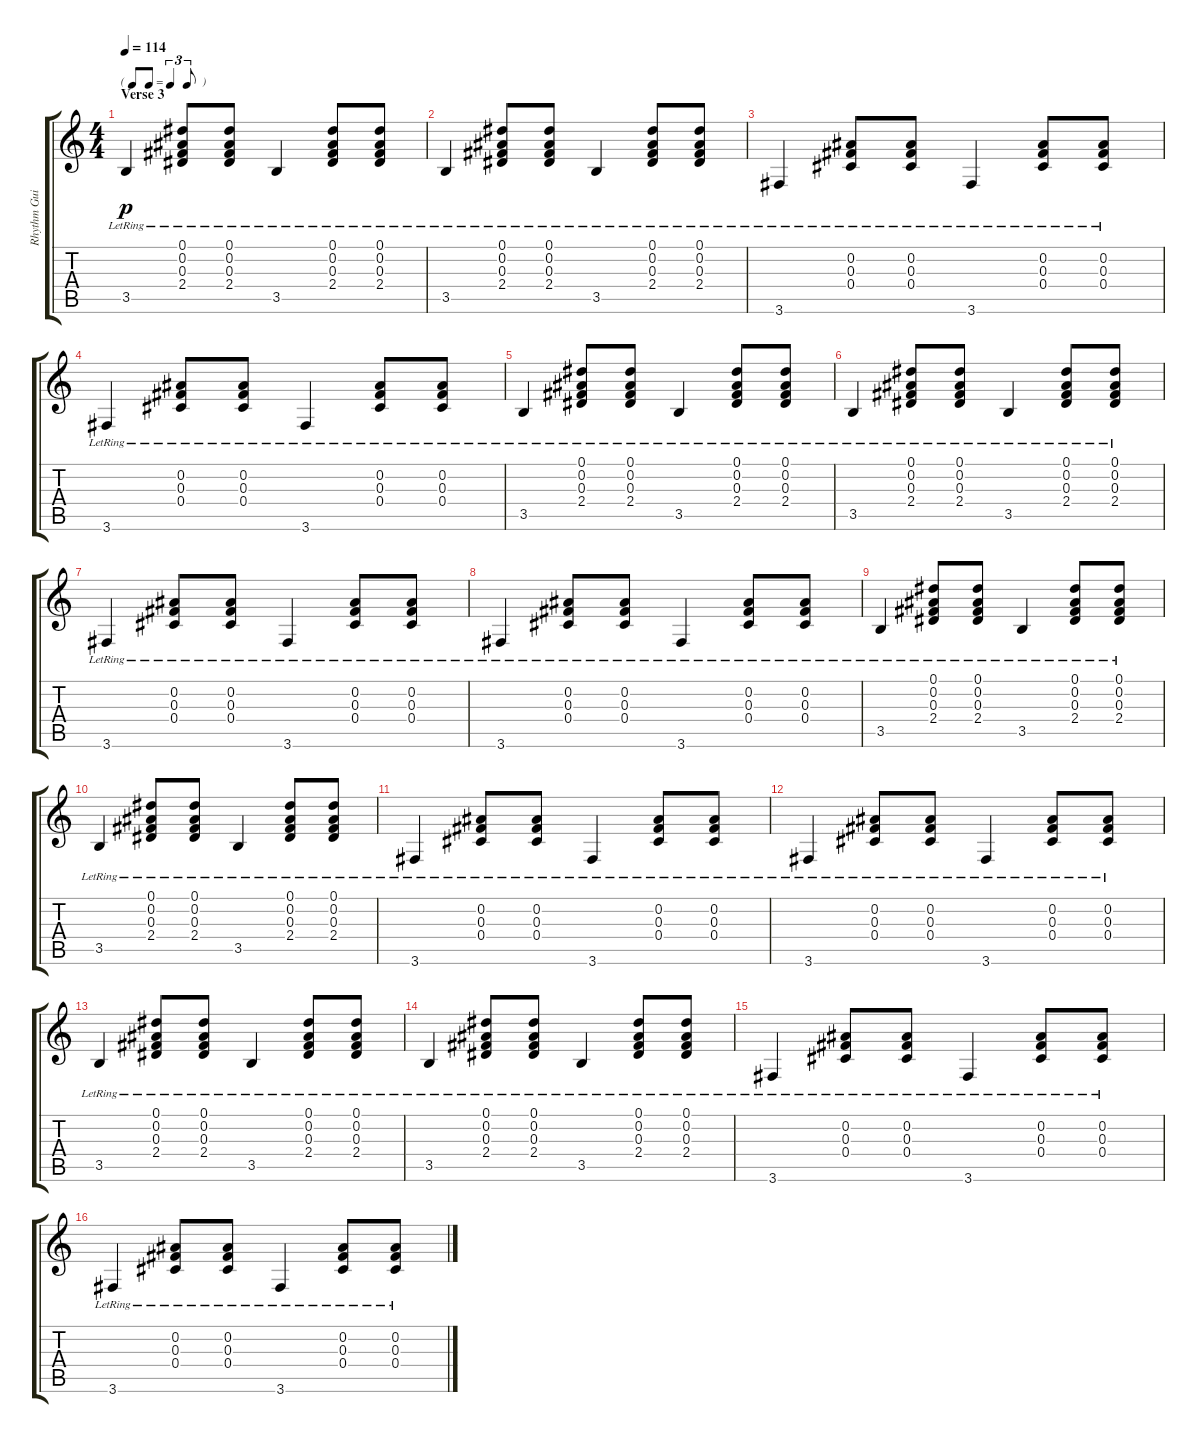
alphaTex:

\track ("Rhythm Guitar" "Rhythm Gui") {instrument acousticguitarsteel}
\staff {score tabs}
\tuning (Eb4 Bb3 Gb3 Db3 Ab2 Eb2) {hide}
\ts (4 4)
\tf triplet8th
\section ("" "Verse 3")
\tempo 114
\clef g2
\ks c
3.5{lr}.4{dy p} (0.1{lr} 0.2{lr} 0.3{lr} 2.4{lr}).8 (0.1{lr} 0.2{lr} 0.3{lr} 2.4{lr}).8 3.5{lr}.4 (0.1{lr} 0.2{lr} 0.3{lr} 2.4{lr}).8 (0.1{lr} 0.2{lr} 0.3{lr} 2.4{lr}).8 |
3.5{lr}.4 (0.1{lr} 0.2{lr} 0.3{lr} 2.4{lr}).8 (0.1{lr} 0.2{lr} 0.3{lr} 2.4{lr}).8 3.5{lr}.4 (0.1{lr} 0.2{lr} 0.3{lr} 2.4{lr}).8 (0.1{lr} 0.2{lr} 0.3{lr} 2.4{lr}).8 |
3.6{lr}.4 (0.2{lr} 0.3{lr} 0.4{lr}).8 (0.2{lr} 0.3{lr} 0.4{lr}).8 3.6{lr}.4 (0.2{lr} 0.3{lr} 0.4{lr}).8 (0.2{lr} 0.3{lr} 0.4{lr}).8 |
3.6{lr}.4 (0.2{lr} 0.3{lr} 0.4{lr}).8 (0.2{lr} 0.3{lr} 0.4{lr}).8 3.6{lr}.4 (0.2{lr} 0.3{lr} 0.4{lr}).8 (0.2{lr} 0.3{lr} 0.4{lr}).8 |
3.5{lr}.4 (0.1{lr} 0.2{lr} 0.3{lr} 2.4{lr}).8 (0.1{lr} 0.2{lr} 0.3{lr} 2.4{lr}).8 3.5{lr}.4 (0.1{lr} 0.2{lr} 0.3{lr} 2.4{lr}).8 (0.1{lr} 0.2{lr} 0.3{lr} 2.4{lr}).8 |
3.5{lr}.4 (0.1{lr} 0.2{lr} 0.3{lr} 2.4{lr}).8 (0.1{lr} 0.2{lr} 0.3{lr} 2.4{lr}).8 3.5{lr}.4 (0.1{lr} 0.2{lr} 0.3{lr} 2.4{lr}).8 (0.1{lr} 0.2{lr} 0.3{lr} 2.4{lr}).8 |
3.6{lr}.4 (0.2{lr} 0.3{lr} 0.4{lr}).8 (0.2{lr} 0.3{lr} 0.4{lr}).8 3.6{lr}.4 (0.2{lr} 0.3{lr} 0.4{lr}).8 (0.2{lr} 0.3{lr} 0.4{lr}).8 |
3.6{lr}.4 (0.2{lr} 0.3{lr} 0.4{lr}).8 (0.2{lr} 0.3{lr} 0.4{lr}).8 3.6{lr}.4 (0.2{lr} 0.3{lr} 0.4{lr}).8 (0.2{lr} 0.3{lr} 0.4{lr}).8 |
3.5{lr}.4 (0.1{lr} 0.2{lr} 0.3{lr} 2.4{lr}).8 (0.1{lr} 0.2{lr} 0.3{lr} 2.4{lr}).8 3.5{lr}.4 (0.1{lr} 0.2{lr} 0.3{lr} 2.4{lr}).8 (0.1{lr} 0.2{lr} 0.3{lr} 2.4{lr}).8 |
3.5{lr}.4 (0.1{lr} 0.2{lr} 0.3{lr} 2.4{lr}).8 (0.1{lr} 0.2{lr} 0.3{lr} 2.4{lr}).8 3.5{lr}.4 (0.1{lr} 0.2{lr} 0.3{lr} 2.4{lr}).8 (0.1{lr} 0.2{lr} 0.3{lr} 2.4{lr}).8 |
3.6{lr}.4 (0.2{lr} 0.3{lr} 0.4{lr}).8 (0.2{lr} 0.3{lr} 0.4{lr}).8 3.6{lr}.4 (0.2{lr} 0.3{lr} 0.4{lr}).8 (0.2{lr} 0.3{lr} 0.4{lr}).8 |
3.6{lr}.4 (0.2{lr} 0.3{lr} 0.4{lr}).8 (0.2{lr} 0.3{lr} 0.4{lr}).8 3.6{lr}.4 (0.2{lr} 0.3{lr} 0.4{lr}).8 (0.2{lr} 0.3{lr} 0.4{lr}).8 |
3.5{lr}.4 (0.1{lr} 0.2{lr} 0.3{lr} 2.4{lr}).8 (0.1{lr} 0.2{lr} 0.3{lr} 2.4{lr}).8 3.5{lr}.4 (0.1{lr} 0.2{lr} 0.3{lr} 2.4{lr}).8 (0.1{lr} 0.2{lr} 0.3{lr} 2.4{lr}).8 |
3.5{lr}.4 (0.1{lr} 0.2{lr} 0.3{lr} 2.4{lr}).8 (0.1{lr} 0.2{lr} 0.3{lr} 2.4{lr}).8 3.5{lr}.4 (0.1{lr} 0.2{lr} 0.3{lr} 2.4{lr}).8 (0.1{lr} 0.2{lr} 0.3{lr} 2.4{lr}).8 |
3.6{lr}.4 (0.2{lr} 0.3{lr} 0.4{lr}).8 (0.2{lr} 0.3{lr} 0.4{lr}).8 3.6{lr}.4 (0.2{lr} 0.3{lr} 0.4{lr}).8 (0.2{lr} 0.3{lr} 0.4{lr}).8 |
3.6{lr}.4 (0.2{lr} 0.3{lr} 0.4{lr}).8 (0.2{lr} 0.3{lr} 0.4{lr}).8 3.6{lr}.4 (0.2{lr} 0.3{lr} 0.4{lr}).8 (0.2{lr} 0.3{lr} 0.4{lr}).8
